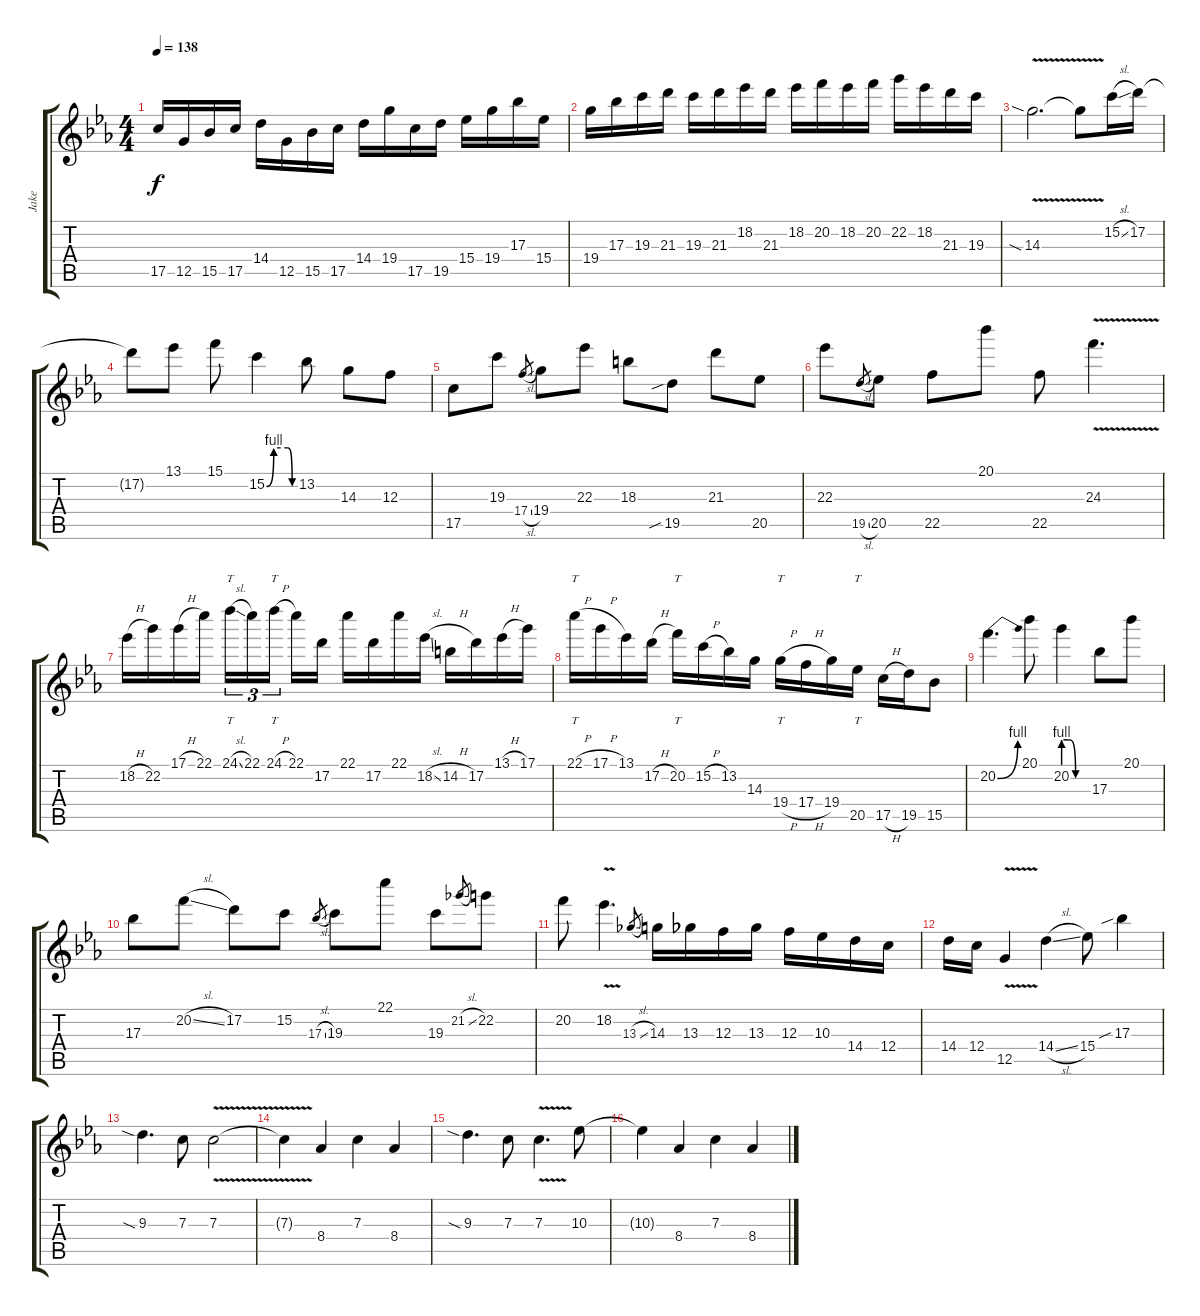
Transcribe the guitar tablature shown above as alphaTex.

\track ("Jake" "Jake") {instrument distortionguitar}
\staff {score tabs}
\tuning (D4 A3 F3 C3 G2 C2) {hide}
\ts (4 4)
\tempo 138
\clef g2
\ks eb
17.5.16{dy f} 12.5.16 15.5.16 17.5.16 14.4.16 12.5.16 15.5.16 17.5.16 14.4.16 19.4.16 17.5.16 19.5.16 15.4.16 19.4.16 17.3.16 15.4.16 |
19.4.16 17.3.16 19.3.16 21.3.16 19.3.16 21.3.16 18.2.16 21.3.16 18.2.16 20.2.16 18.2.16 20.2.16 22.2.16 18.2.16 21.3.16 19.3.16 |
14.3{v sia}.2{d} 14.3{t}.8 15.2{sl}.16 17.2.16 |
17.2{t}.8 13.1.8 15.1.8 15.2{be (custom 0 0 15 4 45 4 54 0 60 0)}.4 13.2.8 14.3.8 12.3.8 |
17.5.8 19.3.8 17.4{sl}.8{gr} 19.4.8 22.3.8 18.3.8 19.5{sib}.8 21.3.8 20.5.8 |
22.3.8 19.5{sl}.8{gr} 20.5.8 22.5.8 20.1.8 22.5.8 24.3{v}.4{d} |
18.2{h}.16 22.2.16 17.1{h}.16 22.1.16 24.1{sl}.16{tt tu (3 2)} 22.1.16{tu (3 2)} 24.1{h}.16{tt tu (3 2) beam splitsecondary} 22.1.16 17.2.16 22.1.16 17.2.16 22.1.16 18.2{sl}.16 14.2{h}.16 17.2.16 13.1{h}.16 17.1.16 |
22.1{h}.16{tt} 17.1{h}.16 13.1.16 17.2{h}.16 20.2.16{tt} 15.2{h}.16 13.2.16 14.3.16 19.4{h}.16{tt} 17.4{h}.16 19.4.16 20.5.16{tt} 17.5{h}.16 19.5.16 15.5.8 |
20.2{be (bend 0 0 60 4)}.4{d} 20.1.8 20.2{be (custom 0 4 15 4 30 0 60 0)}.4 17.3.8 20.1.8 |
17.3.8 20.2{sl}.8 17.2.8 15.2.8 17.3{sl}.8{gr} 19.3.8 22.1.8 19.3.8 21.2{sl}.8{gr} 22.2.8 |
20.2.8 18.2{v}.4{d} 13.3{sl}.8{gr} 14.3.16 13.3.16 12.3.16 13.3.16 12.3.16 10.3.16 14.4.16 12.4.16 |
14.4.16 12.4.16 12.5{v}.4 14.4{sl}.4 15.4.8 17.3{sib}.4 |
9.3{sia}.4{d} 7.3.8 7.3{v}.2 |
7.3{t}.4 8.4.4 7.3.4 8.4.4 |
9.3{sia}.4{d} 7.3.8 7.3{v}.4{d} 10.3.8 |
10.3{t}.4 8.4.4 7.3.4 8.4.4
